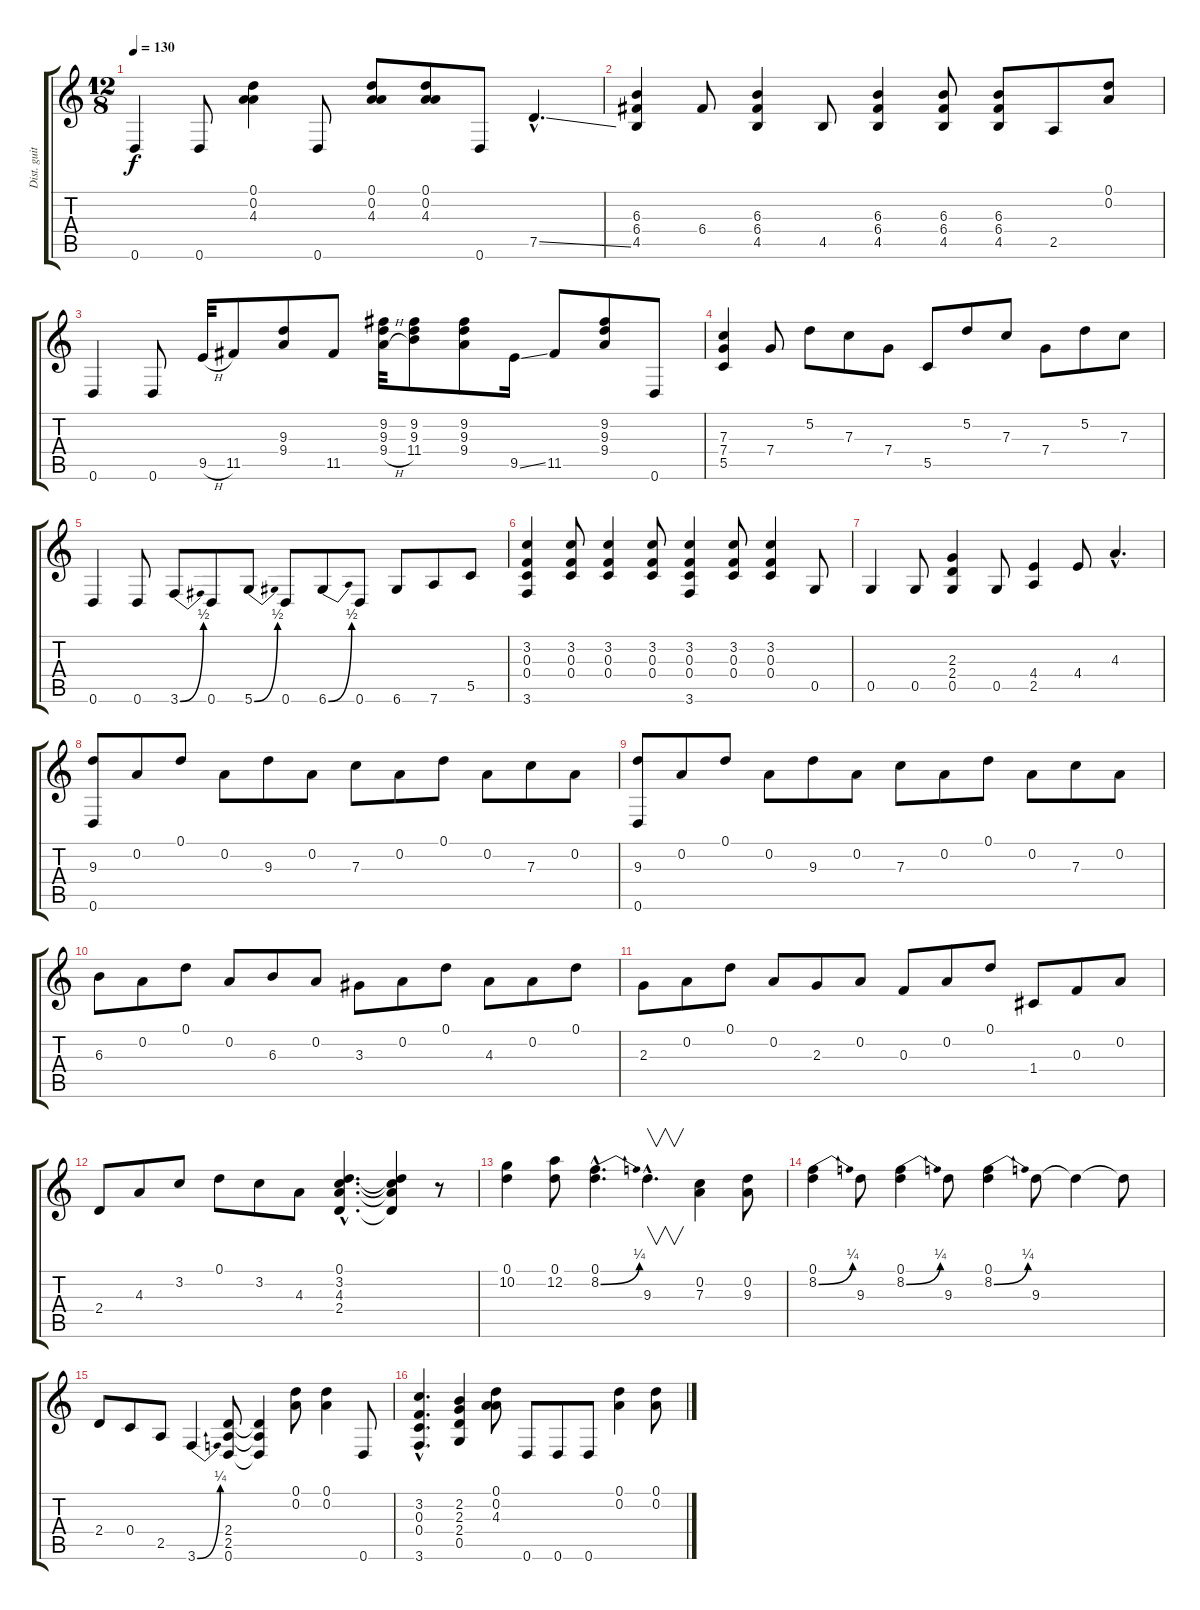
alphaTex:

\track ("Dist. guitar" "Dist. guit") {instrument distortionguitar}
\staff {score tabs}
\tuning (D4 A3 F3 C3 G2 D2) {hide}
\ts (12 8)
\tempo 130
\clef g2
\ks c
0.6.4{dy f} 0.6.8 (0.1 0.2 4.3).4 0.6.8 (0.1 0.2 4.3).8 (0.1 0.2 4.3).8 0.6.8 7.5{ss hac}.4{d} |
(6.3 6.4 4.5).4 6.4.8 (6.3 6.4 4.5).4 4.5.8 (6.3 6.4 4.5).4 (6.3 6.4 4.5).8 (6.3 6.4 4.5).8 2.5.8 (0.1 0.2).8 |
0.6.4 0.6.8 9.5{h}.32 11.5.8 (9.3 9.4).8 11.5.8 (9.2 9.3 9.4{h}).32 (9.2 9.3 11.4).8 (9.2 9.3 9.4).8 9.5{ss}.16 11.5.8 (9.2 9.3 9.4).8 0.6.8 |
(7.3 7.4 5.5).4 7.4.8 5.2.8 7.3.8 7.4.8 5.5.8 5.2.8 7.3.8 7.4.8 5.2.8 7.3.8 |
0.6.4 0.6.8 3.6{be (bend 0 0 60 2)}.8 0.6.8 5.6{be (bend 0 0 60 2)}.8 0.6.8 6.6{be (bend 0 0 60 2)}.8 0.6.8 6.6.8 7.6.8 5.5.8 |
(3.2 0.3 0.4 3.6).4 (3.2 0.3 0.4).8 (3.2 0.3 0.4).4 (3.2 0.3 0.4).8 (3.2 0.3 0.4 3.6).4 (3.2 0.3 0.4).8 (3.2 0.3 0.4).4 0.5.8 |
0.5.4 0.5.8 (2.3 2.4 0.5).4 0.5.8 (4.4 2.5).4 4.4.8 4.3{hac}.4{d} |
(9.3 0.6).8 0.2.8 0.1.8 0.2.8 9.3.8 0.2.8 7.3.8 0.2.8 0.1.8 0.2.8 7.3.8 0.2.8 |
(9.3 0.6).8 0.2.8 0.1.8 0.2.8 9.3.8 0.2.8 7.3.8 0.2.8 0.1.8 0.2.8 7.3.8 0.2.8 |
6.3.8 0.2.8 0.1.8 0.2.8 6.3.8 0.2.8 3.3.8 0.2.8 0.1.8 4.3.8 0.2.8 0.1.8 |
2.3.8 0.2.8 0.1.8 0.2.8 2.3.8 0.2.8 0.3.8 0.2.8 0.1.8 1.4.8 0.3.8 0.2.8 |
2.4.8 4.3.8 3.2.8 0.1.8 3.2.8 4.3.8 (0.1{hac} 3.2{hac} 4.3{hac} 2.4{hac}).4{d} (0.1{t} 3.2{t} 4.3{t} 2.4{t}).4 r.8 |
(0.1 10.2).4 (0.1 12.2).8 (0.1{hac} 8.2{be (bend 0 0 60 1) hac}).4{d} 9.3{hac}.4{v d} (0.2 7.3).4 (0.2 9.3).8 |
(0.1 8.2{be (bend 0 0 60 1)}).4 9.3.8 (0.1 8.2{be (bend 0 0 60 1)}).4 9.3.8 (0.1 8.2{be (bend 0 0 60 1)}).4 9.3.8 9.3{t}.4 9.3{t}.8 |
2.4.8 0.4.8 2.5.8 3.6{be (bend 0 0 60 1)}.4 (2.4 2.5 0.6).8 (2.4{t} 2.5{t} 0.6{t}).4 (0.1 0.2).8 (0.1 0.2).4 0.6.8 |
(3.2{hac} 0.3{hac} 0.4{hac} 3.6{hac}).4{d} (2.2 2.3 2.4 0.5).4 (0.1 0.2 4.3).8 0.6.8 0.6.8 0.6.8 (0.1 0.2).4 (0.1 0.2).8
